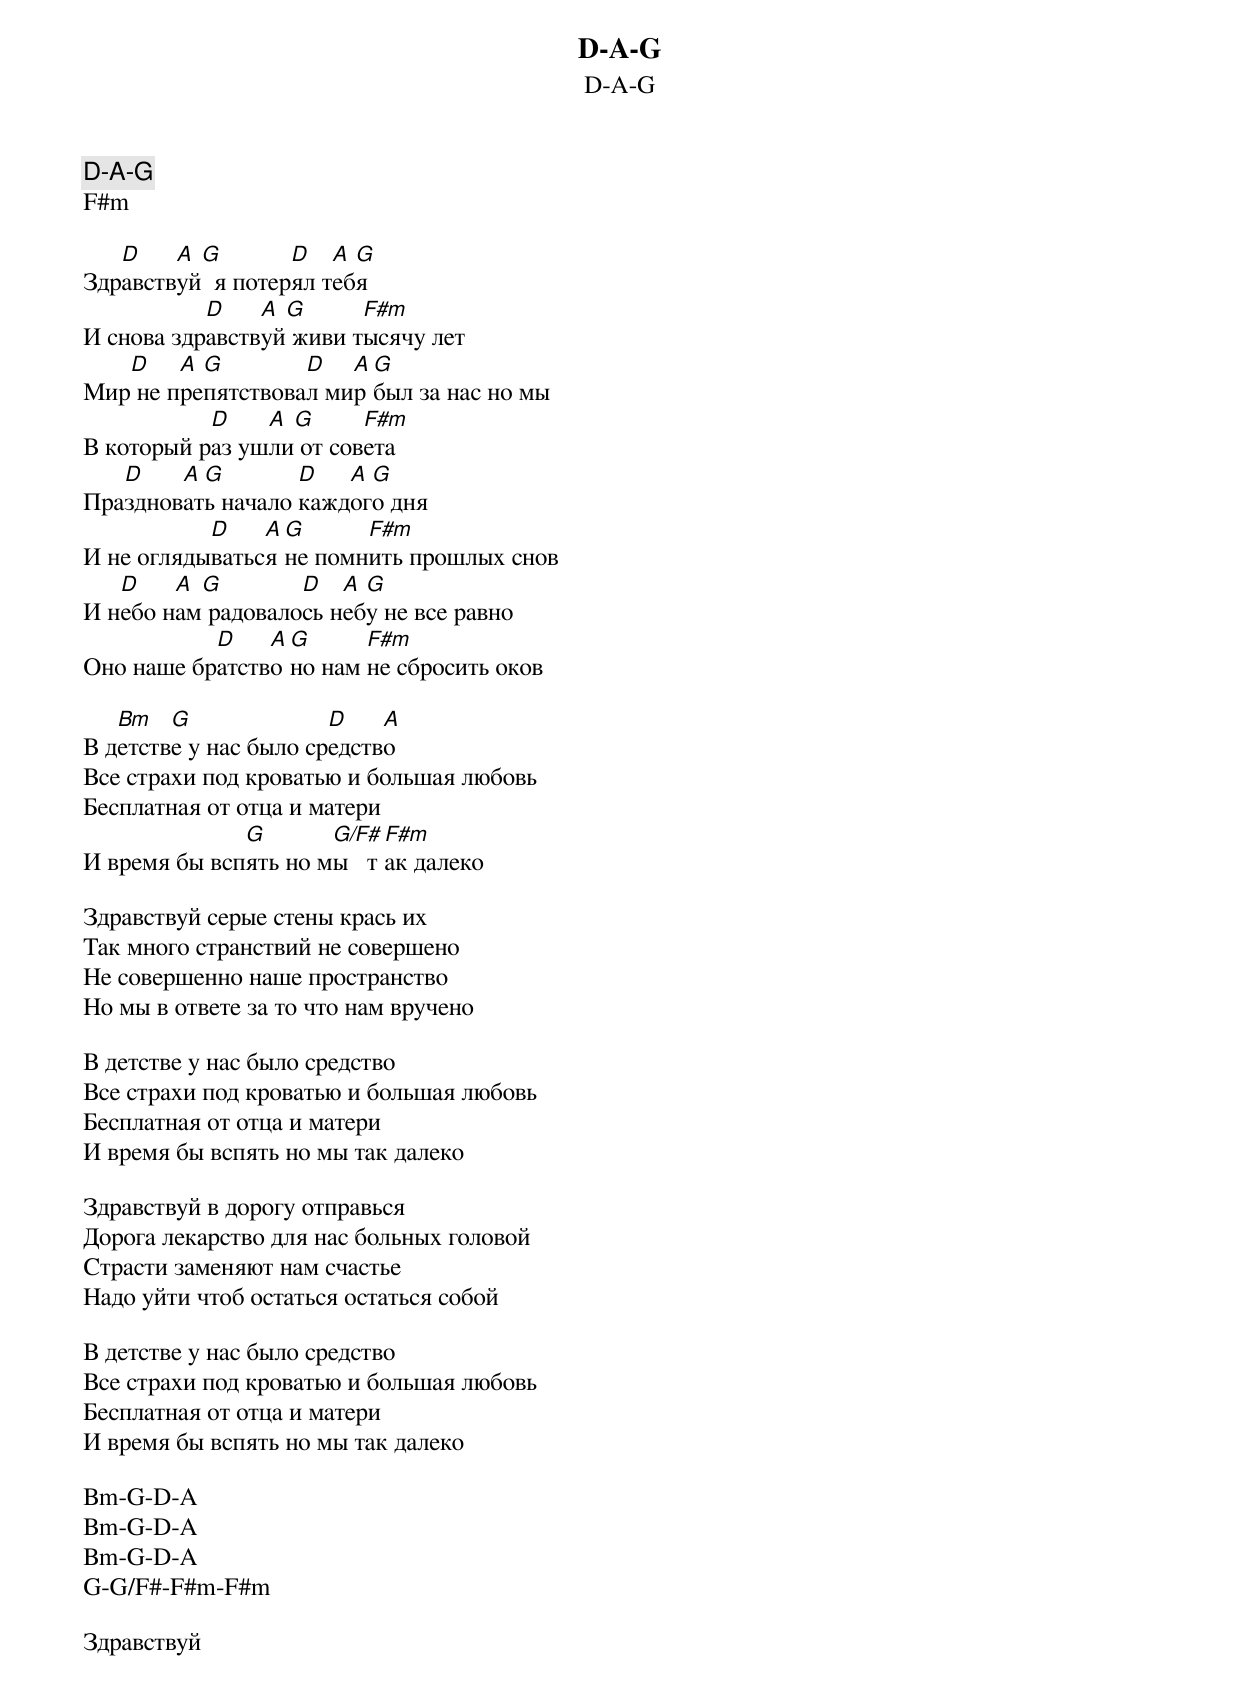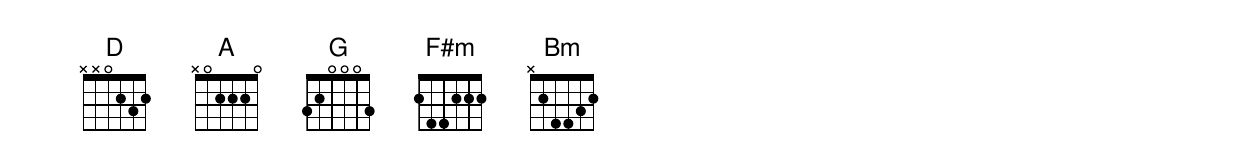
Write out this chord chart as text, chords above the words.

D-A-G
D-A-G
D-A-G
F#m

   D    A G        D   A G
Здравствуй  я потерял тебя
           D    A G      F#m
И снова здравствуй живи тысячу лет
   D    A G        D   A G
Мир не препятствовал мир был за нас но мы
           D    A G      F#m
В который раз ушли от совета
   D    A G        D   A G
Праздновать начало каждого дня
           D    A G      F#m
И не оглядываться не помнить прошлых снов
   D    A G        D   A G
И небо нам радовалось небу не все равно
           D    A G      F#m
Оно наше братство но нам не сбросить оков

   Bm   G              D    A
В детстве у нас было средство
Все страхи под кроватью и большая любовь
Бесплатная от отца и матери
              G       G/F# F#m
И время бы вспять но мы   так далеко

Здравствуй серые стены крась их
Так много странствий не совершено
Не совершенно наше пространство
Но мы в ответе за то что нам вручено

В детстве у нас было средство
Все страхи под кроватью и большая любовь
Бесплатная от отца и матери
И время бы вспять но мы так далеко

Здравствуй в дорогу отправься
Дорога лекарство для нас больных головой
Страсти заменяют нам счастье
Надо уйти чтоб остаться остаться собой

В детстве у нас было средство
Все страхи под кроватью и большая любовь
Бесплатная от отца и матери
И время бы вспять но мы так далеко

Bm-G-D-A
Bm-G-D-A
Bm-G-D-A
G-G/F#-F#m-F#m

Здравствуй
